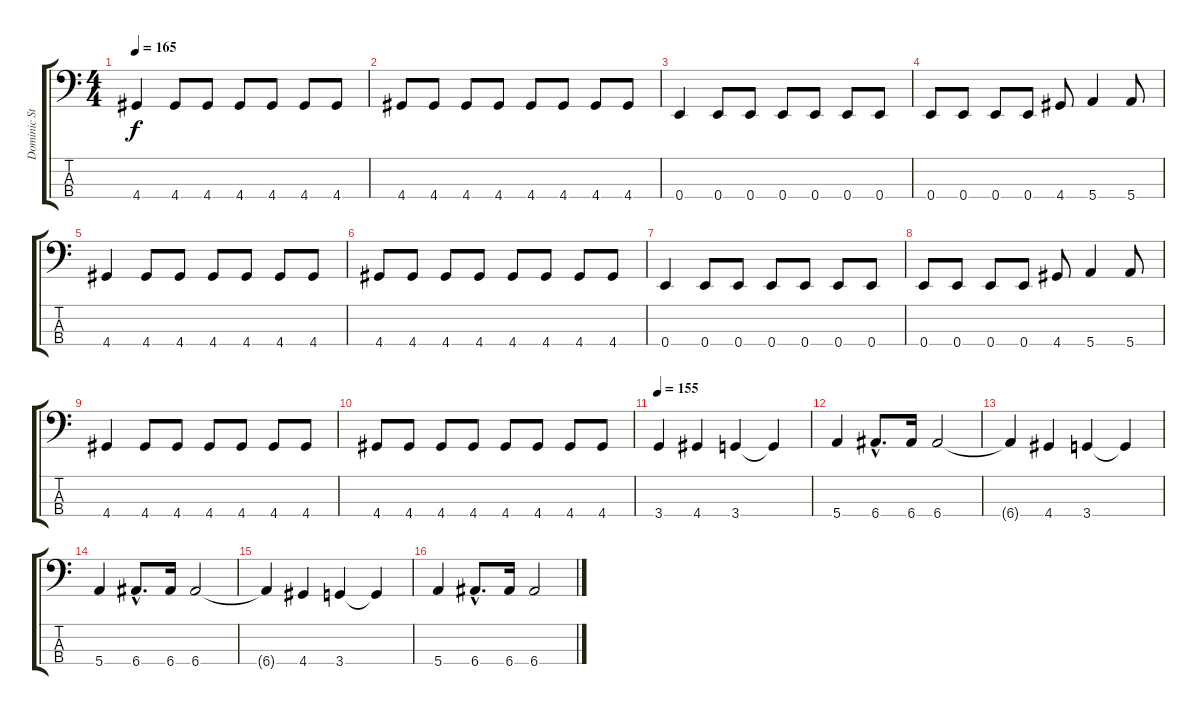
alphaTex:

\track ("Dominic Steiner" "Dominic St") {instrument electricbasspick}
\staff {score tabs}
\tuning (G2 D2 A1 E1) {hide}
\ts (4 4)
\tempo 165
\clef f4
\ks c
4.4.4{dy f} 4.4.8 4.4.8 4.4.8 4.4.8 4.4.8 4.4.8 |
4.4.8 4.4.8 4.4.8 4.4.8 4.4.8 4.4.8 4.4.8 4.4.8 |
0.4.4 0.4.8 0.4.8 0.4.8 0.4.8 0.4.8 0.4.8 |
0.4.8 0.4.8 0.4.8 0.4.8 4.4.8 5.4.4 5.4.8 |
4.4.4 4.4.8 4.4.8 4.4.8 4.4.8 4.4.8 4.4.8 |
4.4.8 4.4.8 4.4.8 4.4.8 4.4.8 4.4.8 4.4.8 4.4.8 |
0.4.4 0.4.8 0.4.8 0.4.8 0.4.8 0.4.8 0.4.8 |
0.4.8 0.4.8 0.4.8 0.4.8 4.4.8 5.4.4 5.4.8 |
4.4.4 4.4.8 4.4.8 4.4.8 4.4.8 4.4.8 4.4.8 |
4.4.8 4.4.8 4.4.8 4.4.8 4.4.8 4.4.8 4.4.8 4.4.8 |
\tempo 155
3.4.4 4.4.4 3.4.4 3.4{t}.4 |
5.4.4 6.4{hac}.8{d} 6.4.16 6.4.2 |
6.4{t}.4 4.4.4 3.4.4 3.4{t}.4 |
5.4.4 6.4{hac}.8{d} 6.4.16 6.4.2 |
6.4{t}.4 4.4.4 3.4.4 3.4{t}.4 |
5.4.4 6.4{hac}.8{d} 6.4.16 6.4.2
